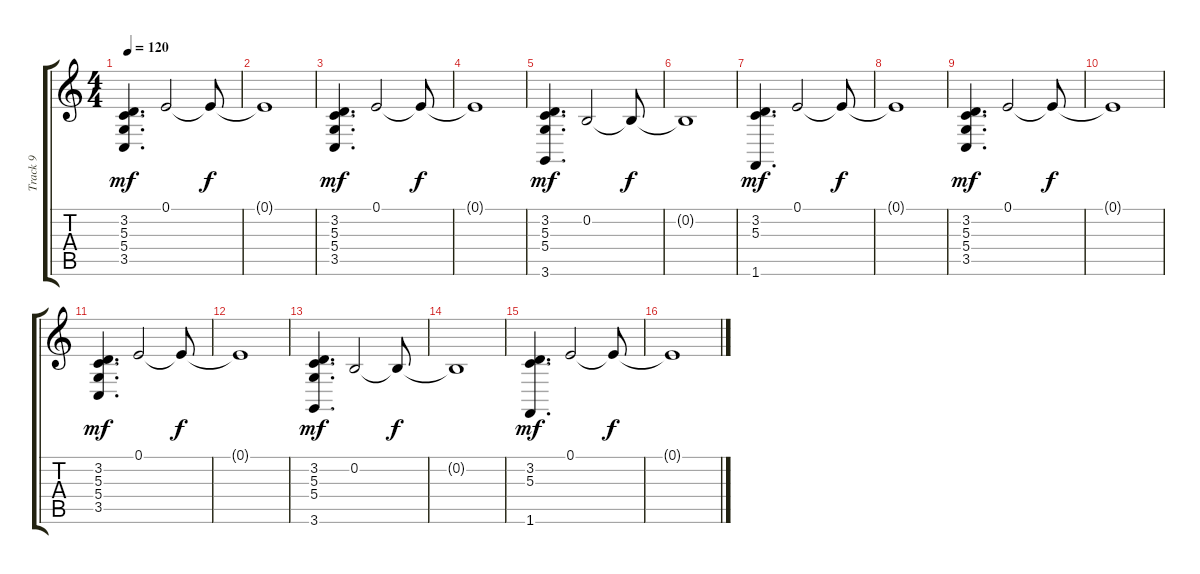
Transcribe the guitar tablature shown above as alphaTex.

\track ("Track 9" "Track 9") {instrument synthbrass1}
\staff {score tabs}
\tuning (E4 B3 G3 D3 A2 E2) {hide}
\ts (4 4)
\tempo 120
\clef g2
\ks c
(3.2 5.3 5.4 3.5).4{d dy mf} 0.1.2 0.1{t}.8{dy f} |
0.1{t}.1 |
(3.2 5.3 5.4 3.5).4{d dy mf} 0.1.2 0.1{t}.8{dy f} |
0.1{t}.1 |
(3.2 5.3 5.4 3.6).4{d dy mf} 0.2.2 0.2{t}.8{dy f} |
0.2{t}.1 |
(3.2 5.3 1.6).4{d dy mf} 0.1.2 0.1{t}.8{dy f} |
0.1{t}.1 |
(3.2 5.3 5.4 3.5).4{d dy mf} 0.1.2 0.1{t}.8{dy f} |
0.1{t}.1 |
(3.2 5.3 5.4 3.5).4{d dy mf} 0.1.2 0.1{t}.8{dy f} |
0.1{t}.1 |
(3.2 5.3 5.4 3.6).4{d dy mf} 0.2.2 0.2{t}.8{dy f} |
0.2{t}.1 |
(3.2 5.3 1.6).4{d dy mf} 0.1.2 0.1{t}.8{dy f} |
0.1{t}.1
